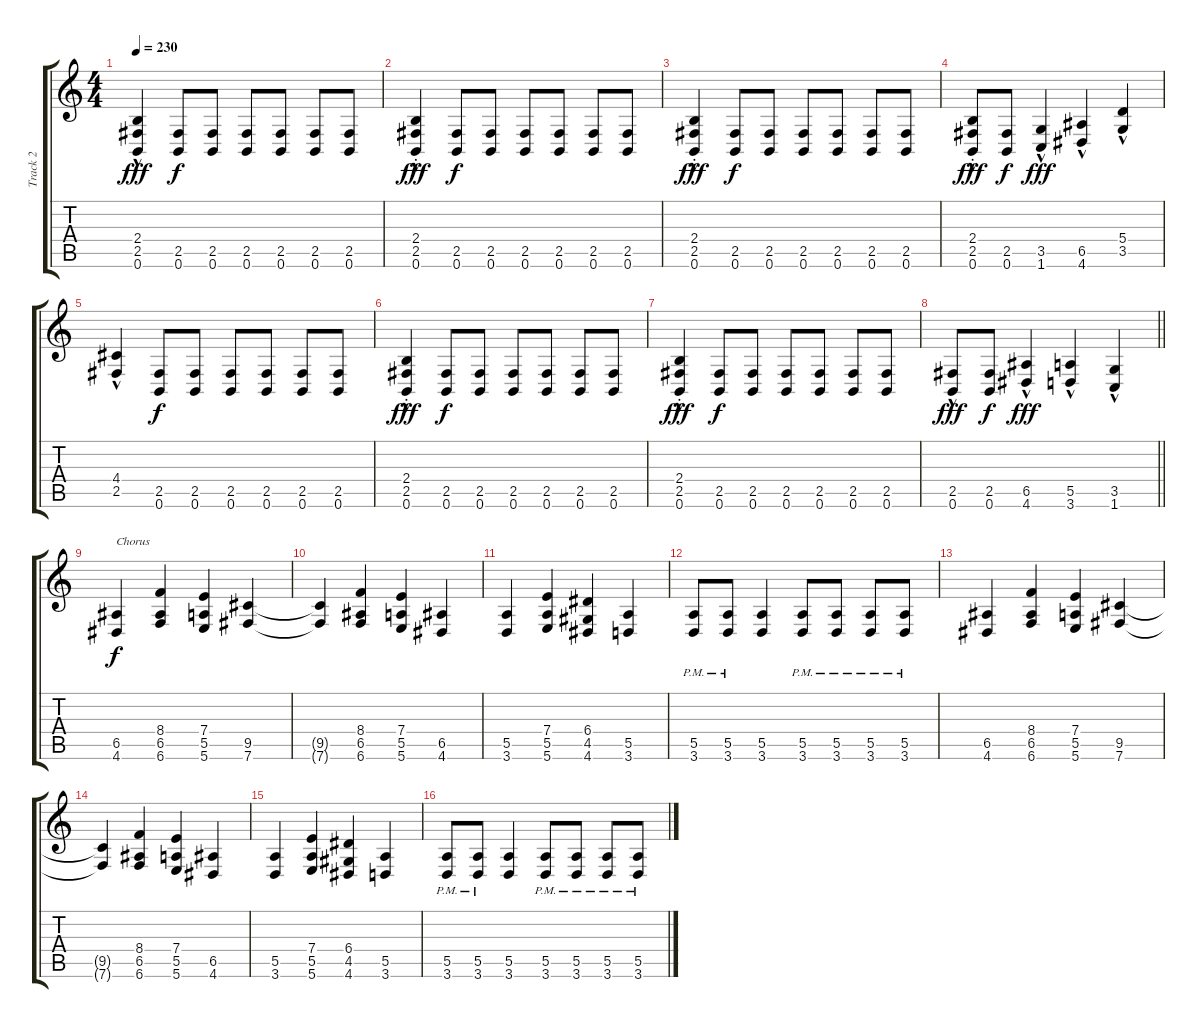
\track ("Track 2" "Track 2") {instrument distortionguitar}
\staff {score tabs}
\tuning (B3 Gb3 D3 A2 E2 B1) {hide}
\ts (4 4)
\tempo 230
\clef g2
\ks c
(2.4 2.5{hac} 0.6{hac}).4{dy fff} (2.5 0.6).8{dy f} (2.5 0.6).8 (2.5 0.6).8 (2.5 0.6).8 (2.5 0.6).8 (2.5 0.6).8 |
(2.4{st} 2.5{hac st} 0.6{hac st}).4{dy fff} (2.5 0.6).8{dy f} (2.5 0.6).8 (2.5 0.6).8 (2.5 0.6).8 (2.5 0.6).8 (2.5 0.6).8 |
(2.4{st} 2.5{hac st} 0.6{hac st}).4{dy fff} (2.5 0.6).8{dy f} (2.5 0.6).8 (2.5 0.6).8 (2.5 0.6).8 (2.5 0.6).8 (2.5 0.6).8 |
(2.4{st} 2.5{hac} 0.6{hac}).8{dy fff} (2.5 0.6).8{dy f} (3.5{hac} 1.6{hac}).4{dy fff} (6.5{hac} 4.6{hac}).4 (5.4{hac} 3.5{hac}).4 |
(4.4{hac} 2.5{hac}).4 (2.5 0.6).8{dy f} (2.5 0.6).8 (2.5 0.6).8 (2.5 0.6).8 (2.5 0.6).8 (2.5 0.6).8 |
(2.4{st} 2.5{hac st} 0.6{hac st}).4{dy fff} (2.5 0.6).8{dy f} (2.5 0.6).8 (2.5 0.6).8 (2.5 0.6).8 (2.5 0.6).8 (2.5 0.6).8 |
(2.4{st} 2.5{hac st} 0.6{hac st}).4{dy fff} (2.5 0.6).8{dy f} (2.5 0.6).8 (2.5 0.6).8 (2.5 0.6).8 (2.5 0.6).8 (2.5 0.6).8 |
\barLineRight lightlight
(2.5{hac} 0.6{hac}).8{dy fff} (2.5 0.6).8{dy f} (6.5{hac} 4.6{hac}).4{dy fff} (5.5{hac} 3.6{hac}).4 (3.5{hac} 1.6{hac}).4 |
(6.5 4.6).4{txt "Chorus" dy f} (8.4 6.5 6.6).4 (7.4 5.5 5.6).4 (9.5 7.6).4 |
(9.5{t} 7.6{t}).4 (8.4 6.5 6.6).4 (7.4 5.5 5.6).4 (6.5 4.6).4 |
(5.5 3.6).4 (7.4 5.5 5.6).4 (6.4 4.5 4.6).4 (5.5 3.6).4 |
(5.5{pm} 3.6{pm}).8 (5.5{pm} 3.6{pm}).8 (5.5 3.6).4 (5.5{pm} 3.6{pm}).8 (5.5{pm} 3.6{pm}).8 (5.5{pm} 3.6{pm}).8 (5.5{pm} 3.6{pm}).8 |
(6.5 4.6).4 (8.4 6.5 6.6).4 (7.4 5.5 5.6).4 (9.5 7.6).4 |
(9.5{t} 7.6{t}).4 (8.4 6.5 6.6).4 (7.4 5.5 5.6).4 (6.5 4.6).4 |
(5.5 3.6).4 (7.4 5.5 5.6).4 (6.4 4.5 4.6).4 (5.5 3.6).4 |
(5.5{pm} 3.6{pm}).8 (5.5{pm} 3.6{pm}).8 (5.5 3.6).4 (5.5{pm} 3.6{pm}).8 (5.5{pm} 3.6{pm}).8 (5.5{pm} 3.6{pm}).8 (5.5{pm} 3.6{pm}).8
